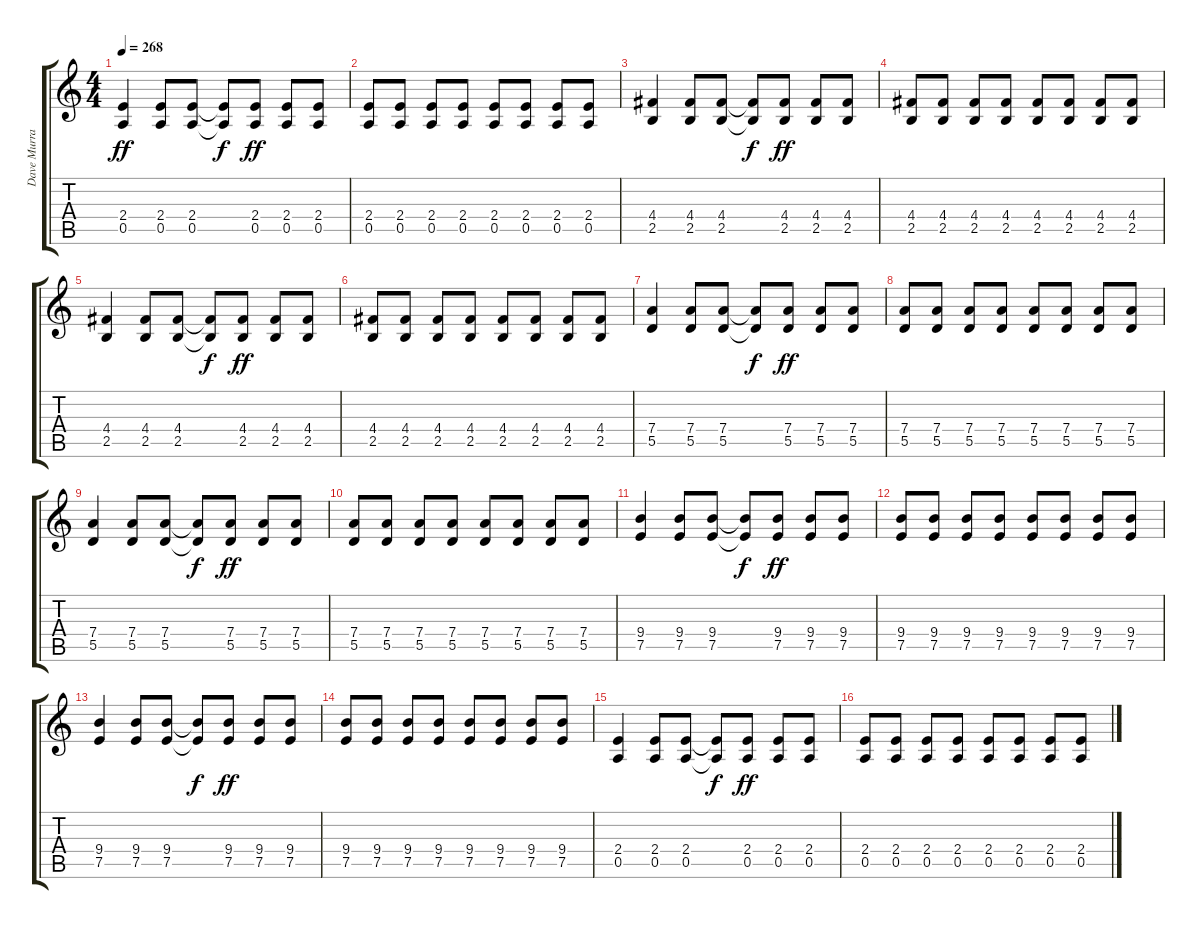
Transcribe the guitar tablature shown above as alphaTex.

\track ("Dave Murray" "Dave Murra") {instrument overdrivenguitar}
\staff {score tabs}
\tuning (E4 B3 G3 D3 A2 E2) {hide}
\ts (4 4)
\tempo 268
\clef g2
\ks c
(2.4 0.5).4{dy ff} (2.4 0.5).8 (2.4 0.5).8 (2.4{t} 0.5{t}).8{dy f} (2.4 0.5).8{dy ff} (2.4 0.5).8 (2.4 0.5).8 |
(2.4 0.5).8 (2.4 0.5).8 (2.4 0.5).8 (2.4 0.5).8 (2.4 0.5).8 (2.4 0.5).8 (2.4 0.5).8 (2.4 0.5).8 |
(4.4 2.5).4 (4.4 2.5).8 (4.4 2.5).8 (4.4{t} 2.5{t}).8{dy f} (4.4 2.5).8{dy ff} (4.4 2.5).8 (4.4 2.5).8 |
(4.4 2.5).8 (4.4 2.5).8 (4.4 2.5).8 (4.4 2.5).8 (4.4 2.5).8 (4.4 2.5).8 (4.4 2.5).8 (4.4 2.5).8 |
(4.4 2.5).4 (4.4 2.5).8 (4.4 2.5).8 (4.4{t} 2.5{t}).8{dy f} (4.4 2.5).8{dy ff} (4.4 2.5).8 (4.4 2.5).8 |
(4.4 2.5).8 (4.4 2.5).8 (4.4 2.5).8 (4.4 2.5).8 (4.4 2.5).8 (4.4 2.5).8 (4.4 2.5).8 (4.4 2.5).8 |
(7.4 5.5).4 (7.4 5.5).8 (7.4 5.5).8 (7.4{t} 5.5{t}).8{dy f} (7.4 5.5).8{dy ff} (7.4 5.5).8 (7.4 5.5).8 |
(7.4 5.5).8 (7.4 5.5).8 (7.4 5.5).8 (7.4 5.5).8 (7.4 5.5).8 (7.4 5.5).8 (7.4 5.5).8 (7.4 5.5).8 |
(7.4 5.5).4 (7.4 5.5).8 (7.4 5.5).8 (7.4{t} 5.5{t}).8{dy f} (7.4 5.5).8{dy ff} (7.4 5.5).8 (7.4 5.5).8 |
(7.4 5.5).8 (7.4 5.5).8 (7.4 5.5).8 (7.4 5.5).8 (7.4 5.5).8 (7.4 5.5).8 (7.4 5.5).8 (7.4 5.5).8 |
(9.4 7.5).4 (9.4 7.5).8 (9.4 7.5).8 (9.4{t} 7.5{t}).8{dy f} (9.4 7.5).8{dy ff} (9.4 7.5).8 (9.4 7.5).8 |
(9.4 7.5).8 (9.4 7.5).8 (9.4 7.5).8 (9.4 7.5).8 (9.4 7.5).8 (9.4 7.5).8 (9.4 7.5).8 (9.4 7.5).8 |
(9.4 7.5).4 (9.4 7.5).8 (9.4 7.5).8 (9.4{t} 7.5{t}).8{dy f} (9.4 7.5).8{dy ff} (9.4 7.5).8 (9.4 7.5).8 |
(9.4 7.5).8 (9.4 7.5).8 (9.4 7.5).8 (9.4 7.5).8 (9.4 7.5).8 (9.4 7.5).8 (9.4 7.5).8 (9.4 7.5).8 |
(2.4 0.5).4 (2.4 0.5).8 (2.4 0.5).8 (2.4{t} 0.5{t}).8{dy f} (2.4 0.5).8{dy ff} (2.4 0.5).8 (2.4 0.5).8 |
(2.4 0.5).8 (2.4 0.5).8 (2.4 0.5).8 (2.4 0.5).8 (2.4 0.5).8 (2.4 0.5).8 (2.4 0.5).8 (2.4 0.5).8
